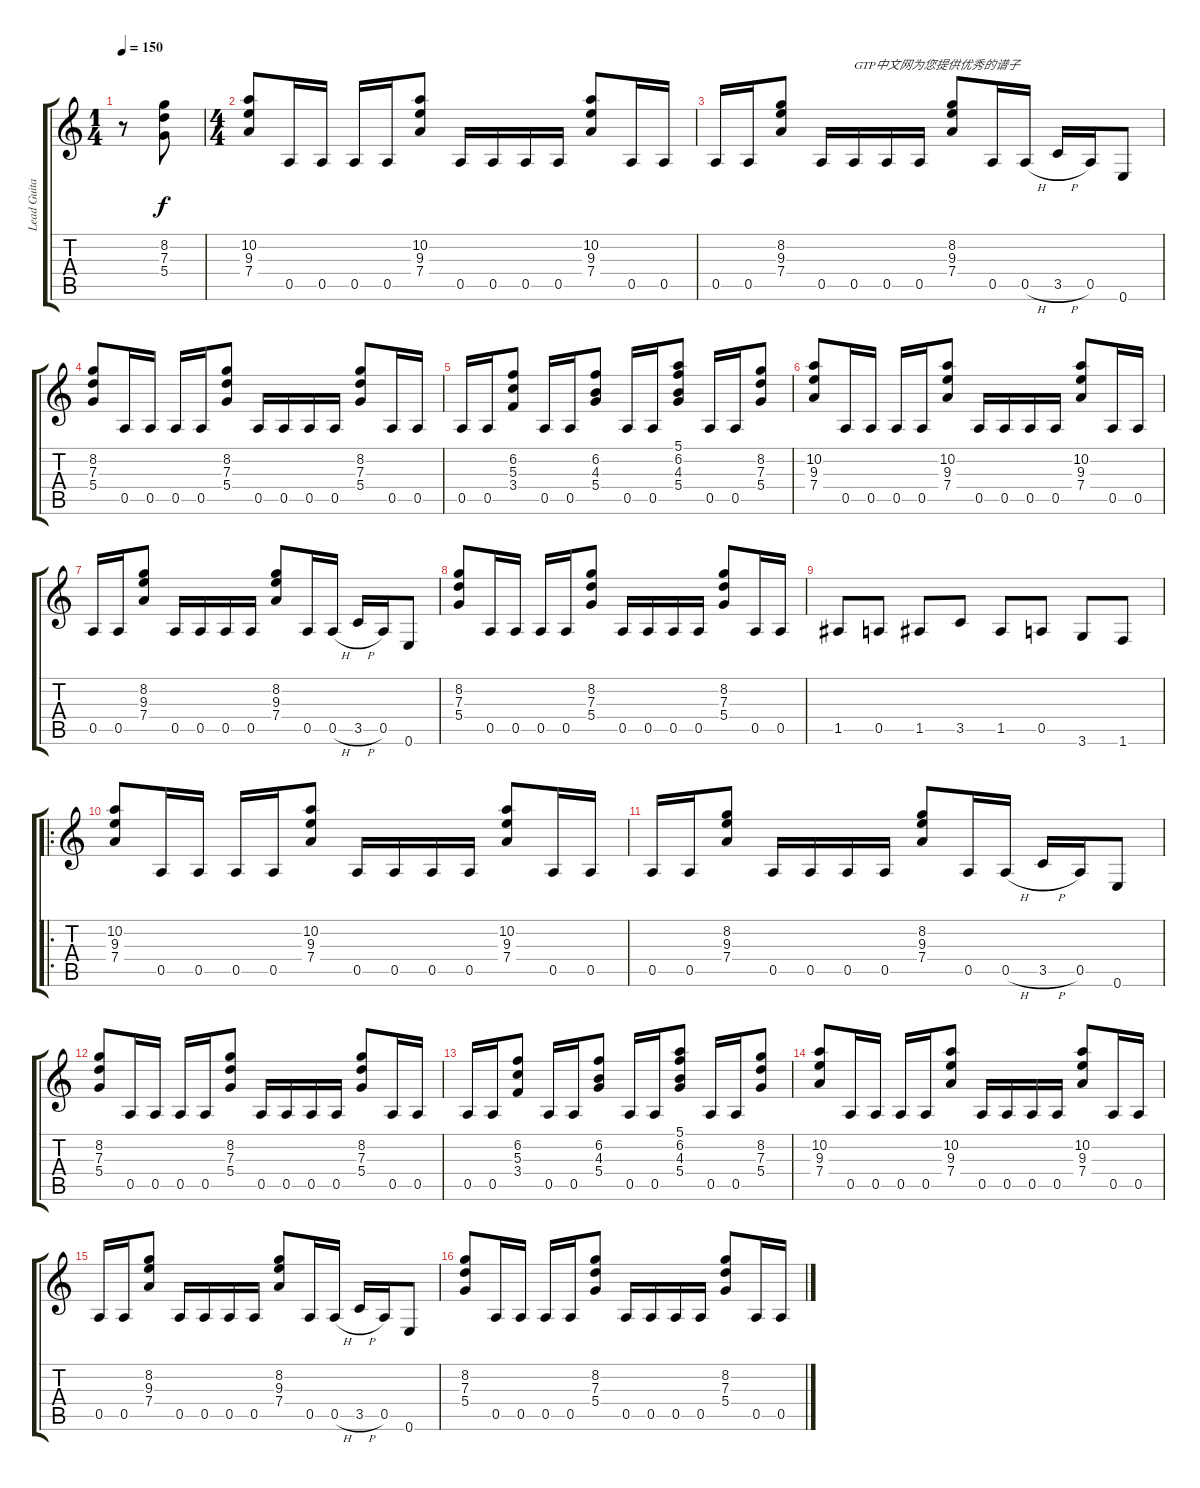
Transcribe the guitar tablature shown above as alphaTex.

\track ("Lead Guitar" "Lead Guita") {instrument overdrivenguitar}
\staff {score tabs}
\tuning (E4 B3 G3 D3 A2 E2) {hide}
\ts (1 4)
\tempo 150
\clef g2
\ks c
r.8{dy f instrument overdrivenguitar} (8.2 7.3 5.4).8 |
\ts (4 4)
(10.2 9.3 7.4).8 0.5.16 0.5.16 0.5.16 0.5.16 (10.2 9.3 7.4).8 0.5.16 0.5.16 0.5.16 0.5.16 (10.2 9.3 7.4).8 0.5.16 0.5.16 |
0.5.16 0.5.16 (8.2 9.3 7.4).8 0.5.16 0.5.16{txt "GTP中文网为您提供优秀的谱子"} 0.5.16 0.5.16 (8.2 9.3 7.4).8 0.5.16 0.5{h}.16 3.5{h}.16 0.5.16 0.6.8 |
(8.2 7.3 5.4).8 0.5.16 0.5.16 0.5.16 0.5.16 (8.2 7.3 5.4).8 0.5.16 0.5.16 0.5.16 0.5.16 (8.2 7.3 5.4).8 0.5.16 0.5.16 |
0.5.16 0.5.16 (6.2 5.3 3.4).8 0.5.16 0.5.16 (6.2 4.3 5.4).8 0.5.16 0.5.16 (5.1 6.2 4.3 5.4).8 0.5.16 0.5.16 (8.2 7.3 5.4).8 |
(10.2 9.3 7.4).8 0.5.16 0.5.16 0.5.16 0.5.16 (10.2 9.3 7.4).8 0.5.16 0.5.16 0.5.16 0.5.16 (10.2 9.3 7.4).8 0.5.16 0.5.16 |
0.5.16 0.5.16 (8.2 9.3 7.4).8 0.5.16 0.5.16 0.5.16 0.5.16 (8.2 9.3 7.4).8 0.5.16 0.5{h}.16 3.5{h}.16 0.5.16 0.6.8 |
(8.2 7.3 5.4).8 0.5.16 0.5.16 0.5.16 0.5.16 (8.2 7.3 5.4).8 0.5.16 0.5.16 0.5.16 0.5.16 (8.2 7.3 5.4).8 0.5.16 0.5.16 |
1.5.8 0.5.8 1.5.8 3.5.8 1.5.8 0.5.8 3.6.8 1.6.8 |
\ro
(10.2 9.3 7.4).8 0.5.16 0.5.16 0.5.16 0.5.16 (10.2 9.3 7.4).8 0.5.16 0.5.16 0.5.16 0.5.16 (10.2 9.3 7.4).8 0.5.16 0.5.16 |
0.5.16 0.5.16 (8.2 9.3 7.4).8 0.5.16 0.5.16 0.5.16 0.5.16 (8.2 9.3 7.4).8 0.5.16 0.5{h}.16 3.5{h}.16 0.5.16 0.6.8 |
(8.2 7.3 5.4).8 0.5.16 0.5.16 0.5.16 0.5.16 (8.2 7.3 5.4).8 0.5.16 0.5.16 0.5.16 0.5.16 (8.2 7.3 5.4).8 0.5.16 0.5.16 |
0.5.16 0.5.16 (6.2 5.3 3.4).8 0.5.16 0.5.16 (6.2 4.3 5.4).8 0.5.16 0.5.16 (5.1 6.2 4.3 5.4).8 0.5.16 0.5.16 (8.2 7.3 5.4).8 |
(10.2 9.3 7.4).8 0.5.16 0.5.16 0.5.16 0.5.16 (10.2 9.3 7.4).8 0.5.16 0.5.16 0.5.16 0.5.16 (10.2 9.3 7.4).8 0.5.16 0.5.16 |
0.5.16 0.5.16 (8.2 9.3 7.4).8 0.5.16 0.5.16 0.5.16 0.5.16 (8.2 9.3 7.4).8 0.5.16 0.5{h}.16 3.5{h}.16 0.5.16 0.6.8 |
(8.2 7.3 5.4).8 0.5.16 0.5.16 0.5.16 0.5.16 (8.2 7.3 5.4).8 0.5.16 0.5.16 0.5.16 0.5.16 (8.2 7.3 5.4).8 0.5.16 0.5.16
